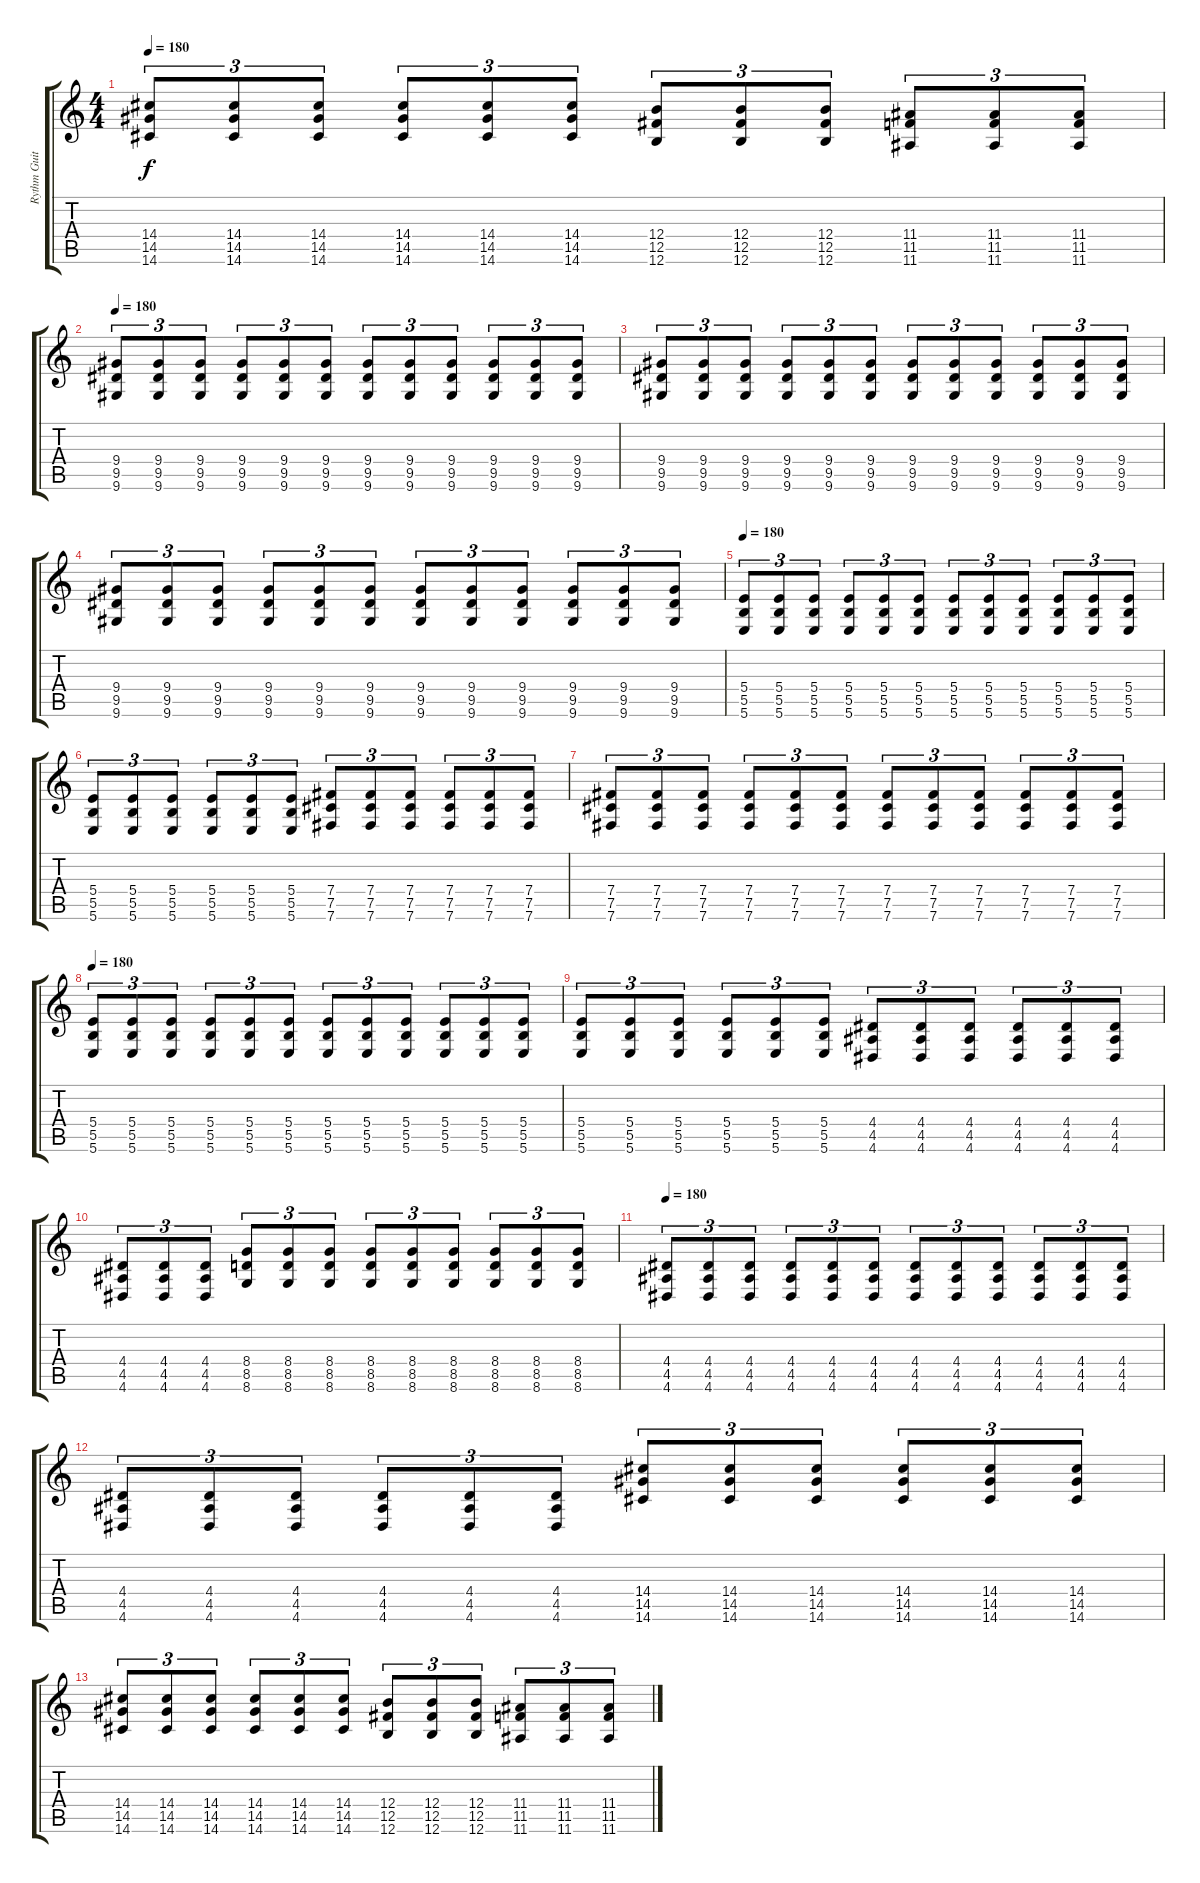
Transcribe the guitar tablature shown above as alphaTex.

\track ("Rythm Guitar I" "Rythm Guit") {instrument distortionguitar}
\staff {score tabs}
\tuning (Db4 Ab3 E3 B2 Gb2 B1) {hide}
\ts (4 4)
\tempo 180
\clef g2
\ks c
(14.4 14.5 14.6).8{tu (3 2) dy f} (14.4 14.5 14.6).8{tu (3 2)} (14.4 14.5 14.6).8{tu (3 2)} (14.4 14.5 14.6).8{tu (3 2)} (14.4 14.5 14.6).8{tu (3 2)} (14.4 14.5 14.6).8{tu (3 2)} (12.4 12.5 12.6).8{tu (3 2)} (12.4 12.5 12.6).8{tu (3 2)} (12.4 12.5 12.6).8{tu (3 2)} (11.4 11.5 11.6).8{tu (3 2)} (11.4 11.5 11.6).8{tu (3 2)} (11.4 11.5 11.6).8{tu (3 2)} |
\tempo 180
(9.4 9.5 9.6).8{tu (3 2)} (9.4 9.5 9.6).8{tu (3 2)} (9.4 9.5 9.6).8{tu (3 2)} (9.4 9.5 9.6).8{tu (3 2)} (9.4 9.5 9.6).8{tu (3 2)} (9.4 9.5 9.6).8{tu (3 2)} (9.4 9.5 9.6).8{tu (3 2)} (9.4 9.5 9.6).8{tu (3 2)} (9.4 9.5 9.6).8{tu (3 2)} (9.4 9.5 9.6).8{tu (3 2)} (9.4 9.5 9.6).8{tu (3 2)} (9.4 9.5 9.6).8{tu (3 2)} |
(9.4 9.5 9.6).8{tu (3 2)} (9.4 9.5 9.6).8{tu (3 2)} (9.4 9.5 9.6).8{tu (3 2)} (9.4 9.5 9.6).8{tu (3 2)} (9.4 9.5 9.6).8{tu (3 2)} (9.4 9.5 9.6).8{tu (3 2)} (9.4 9.5 9.6).8{tu (3 2)} (9.4 9.5 9.6).8{tu (3 2)} (9.4 9.5 9.6).8{tu (3 2)} (9.4 9.5 9.6).8{tu (3 2)} (9.4 9.5 9.6).8{tu (3 2)} (9.4 9.5 9.6).8{tu (3 2)} |
(9.4 9.5 9.6).8{tu (3 2)} (9.4 9.5 9.6).8{tu (3 2)} (9.4 9.5 9.6).8{tu (3 2)} (9.4 9.5 9.6).8{tu (3 2)} (9.4 9.5 9.6).8{tu (3 2)} (9.4 9.5 9.6).8{tu (3 2)} (9.4 9.5 9.6).8{tu (3 2)} (9.4 9.5 9.6).8{tu (3 2)} (9.4 9.5 9.6).8{tu (3 2)} (9.4 9.5 9.6).8{tu (3 2)} (9.4 9.5 9.6).8{tu (3 2)} (9.4 9.5 9.6).8{tu (3 2)} |
\tempo 180
(5.4 5.5 5.6).8{tu (3 2)} (5.4 5.5 5.6).8{tu (3 2)} (5.4 5.5 5.6).8{tu (3 2)} (5.4 5.5 5.6).8{tu (3 2)} (5.4 5.5 5.6).8{tu (3 2)} (5.4 5.5 5.6).8{tu (3 2)} (5.4 5.5 5.6).8{tu (3 2)} (5.4 5.5 5.6).8{tu (3 2)} (5.4 5.5 5.6).8{tu (3 2)} (5.4 5.5 5.6).8{tu (3 2)} (5.4 5.5 5.6).8{tu (3 2)} (5.4 5.5 5.6).8{tu (3 2)} |
(5.4 5.5 5.6).8{tu (3 2)} (5.4 5.5 5.6).8{tu (3 2)} (5.4 5.5 5.6).8{tu (3 2)} (5.4 5.5 5.6).8{tu (3 2)} (5.4 5.5 5.6).8{tu (3 2)} (5.4 5.5 5.6).8{tu (3 2)} (7.4 7.5 7.6).8{tu (3 2)} (7.4 7.5 7.6).8{tu (3 2)} (7.4 7.5 7.6).8{tu (3 2)} (7.4 7.5 7.6).8{tu (3 2)} (7.4 7.5 7.6).8{tu (3 2)} (7.4 7.5 7.6).8{tu (3 2)} |
(7.4 7.5 7.6).8{tu (3 2)} (7.4 7.5 7.6).8{tu (3 2)} (7.4 7.5 7.6).8{tu (3 2)} (7.4 7.5 7.6).8{tu (3 2)} (7.4 7.5 7.6).8{tu (3 2)} (7.4 7.5 7.6).8{tu (3 2)} (7.4 7.5 7.6).8{tu (3 2)} (7.4 7.5 7.6).8{tu (3 2)} (7.4 7.5 7.6).8{tu (3 2)} (7.4 7.5 7.6).8{tu (3 2)} (7.4 7.5 7.6).8{tu (3 2)} (7.4 7.5 7.6).8{tu (3 2)} |
\tempo 180
(5.4 5.5 5.6).8{tu (3 2)} (5.4 5.5 5.6).8{tu (3 2)} (5.4 5.5 5.6).8{tu (3 2)} (5.4 5.5 5.6).8{tu (3 2)} (5.4 5.5 5.6).8{tu (3 2)} (5.4 5.5 5.6).8{tu (3 2)} (5.4 5.5 5.6).8{tu (3 2)} (5.4 5.5 5.6).8{tu (3 2)} (5.4 5.5 5.6).8{tu (3 2)} (5.4 5.5 5.6).8{tu (3 2)} (5.4 5.5 5.6).8{tu (3 2)} (5.4 5.5 5.6).8{tu (3 2)} |
(5.4 5.5 5.6).8{tu (3 2)} (5.4 5.5 5.6).8{tu (3 2)} (5.4 5.5 5.6).8{tu (3 2)} (5.4 5.5 5.6).8{tu (3 2)} (5.4 5.5 5.6).8{tu (3 2)} (5.4 5.5 5.6).8{tu (3 2)} (4.4 4.5 4.6).8{tu (3 2)} (4.4 4.5 4.6).8{tu (3 2)} (4.4 4.5 4.6).8{tu (3 2)} (4.4 4.5 4.6).8{tu (3 2)} (4.4 4.5 4.6).8{tu (3 2)} (4.4 4.5 4.6).8{tu (3 2)} |
(4.4 4.5 4.6).8{tu (3 2)} (4.4 4.5 4.6).8{tu (3 2)} (4.4 4.5 4.6).8{tu (3 2)} (8.4 8.5 8.6).8{tu (3 2)} (8.4 8.5 8.6).8{tu (3 2)} (8.4 8.5 8.6).8{tu (3 2)} (8.4 8.5 8.6).8{tu (3 2)} (8.4 8.5 8.6).8{tu (3 2)} (8.4 8.5 8.6).8{tu (3 2)} (8.4 8.5 8.6).8{tu (3 2)} (8.4 8.5 8.6).8{tu (3 2)} (8.4 8.5 8.6).8{tu (3 2)} |
\tempo 180
(4.4 4.5 4.6).8{tu (3 2)} (4.4 4.5 4.6).8{tu (3 2)} (4.4 4.5 4.6).8{tu (3 2)} (4.4 4.5 4.6).8{tu (3 2)} (4.4 4.5 4.6).8{tu (3 2)} (4.4 4.5 4.6).8{tu (3 2)} (4.4 4.5 4.6).8{tu (3 2)} (4.4 4.5 4.6).8{tu (3 2)} (4.4 4.5 4.6).8{tu (3 2)} (4.4 4.5 4.6).8{tu (3 2)} (4.4 4.5 4.6).8{tu (3 2)} (4.4 4.5 4.6).8{tu (3 2)} |
(4.4 4.5 4.6).8{tu (3 2)} (4.4 4.5 4.6).8{tu (3 2)} (4.4 4.5 4.6).8{tu (3 2)} (4.4 4.5 4.6).8{tu (3 2)} (4.4 4.5 4.6).8{tu (3 2)} (4.4 4.5 4.6).8{tu (3 2)} (14.4 14.5 14.6).8{tu (3 2)} (14.4 14.5 14.6).8{tu (3 2)} (14.4 14.5 14.6).8{tu (3 2)} (14.4 14.5 14.6).8{tu (3 2)} (14.4 14.5 14.6).8{tu (3 2)} (14.4 14.5 14.6).8{tu (3 2)} |
(14.4 14.5 14.6).8{tu (3 2)} (14.4 14.5 14.6).8{tu (3 2)} (14.4 14.5 14.6).8{tu (3 2)} (14.4 14.5 14.6).8{tu (3 2)} (14.4 14.5 14.6).8{tu (3 2)} (14.4 14.5 14.6).8{tu (3 2)} (12.4 12.5 12.6).8{tu (3 2)} (12.4 12.5 12.6).8{tu (3 2)} (12.4 12.5 12.6).8{tu (3 2)} (11.4 11.5 11.6).8{tu (3 2)} (11.4 11.5 11.6).8{tu (3 2)} (11.4 11.5 11.6).8{tu (3 2)}
